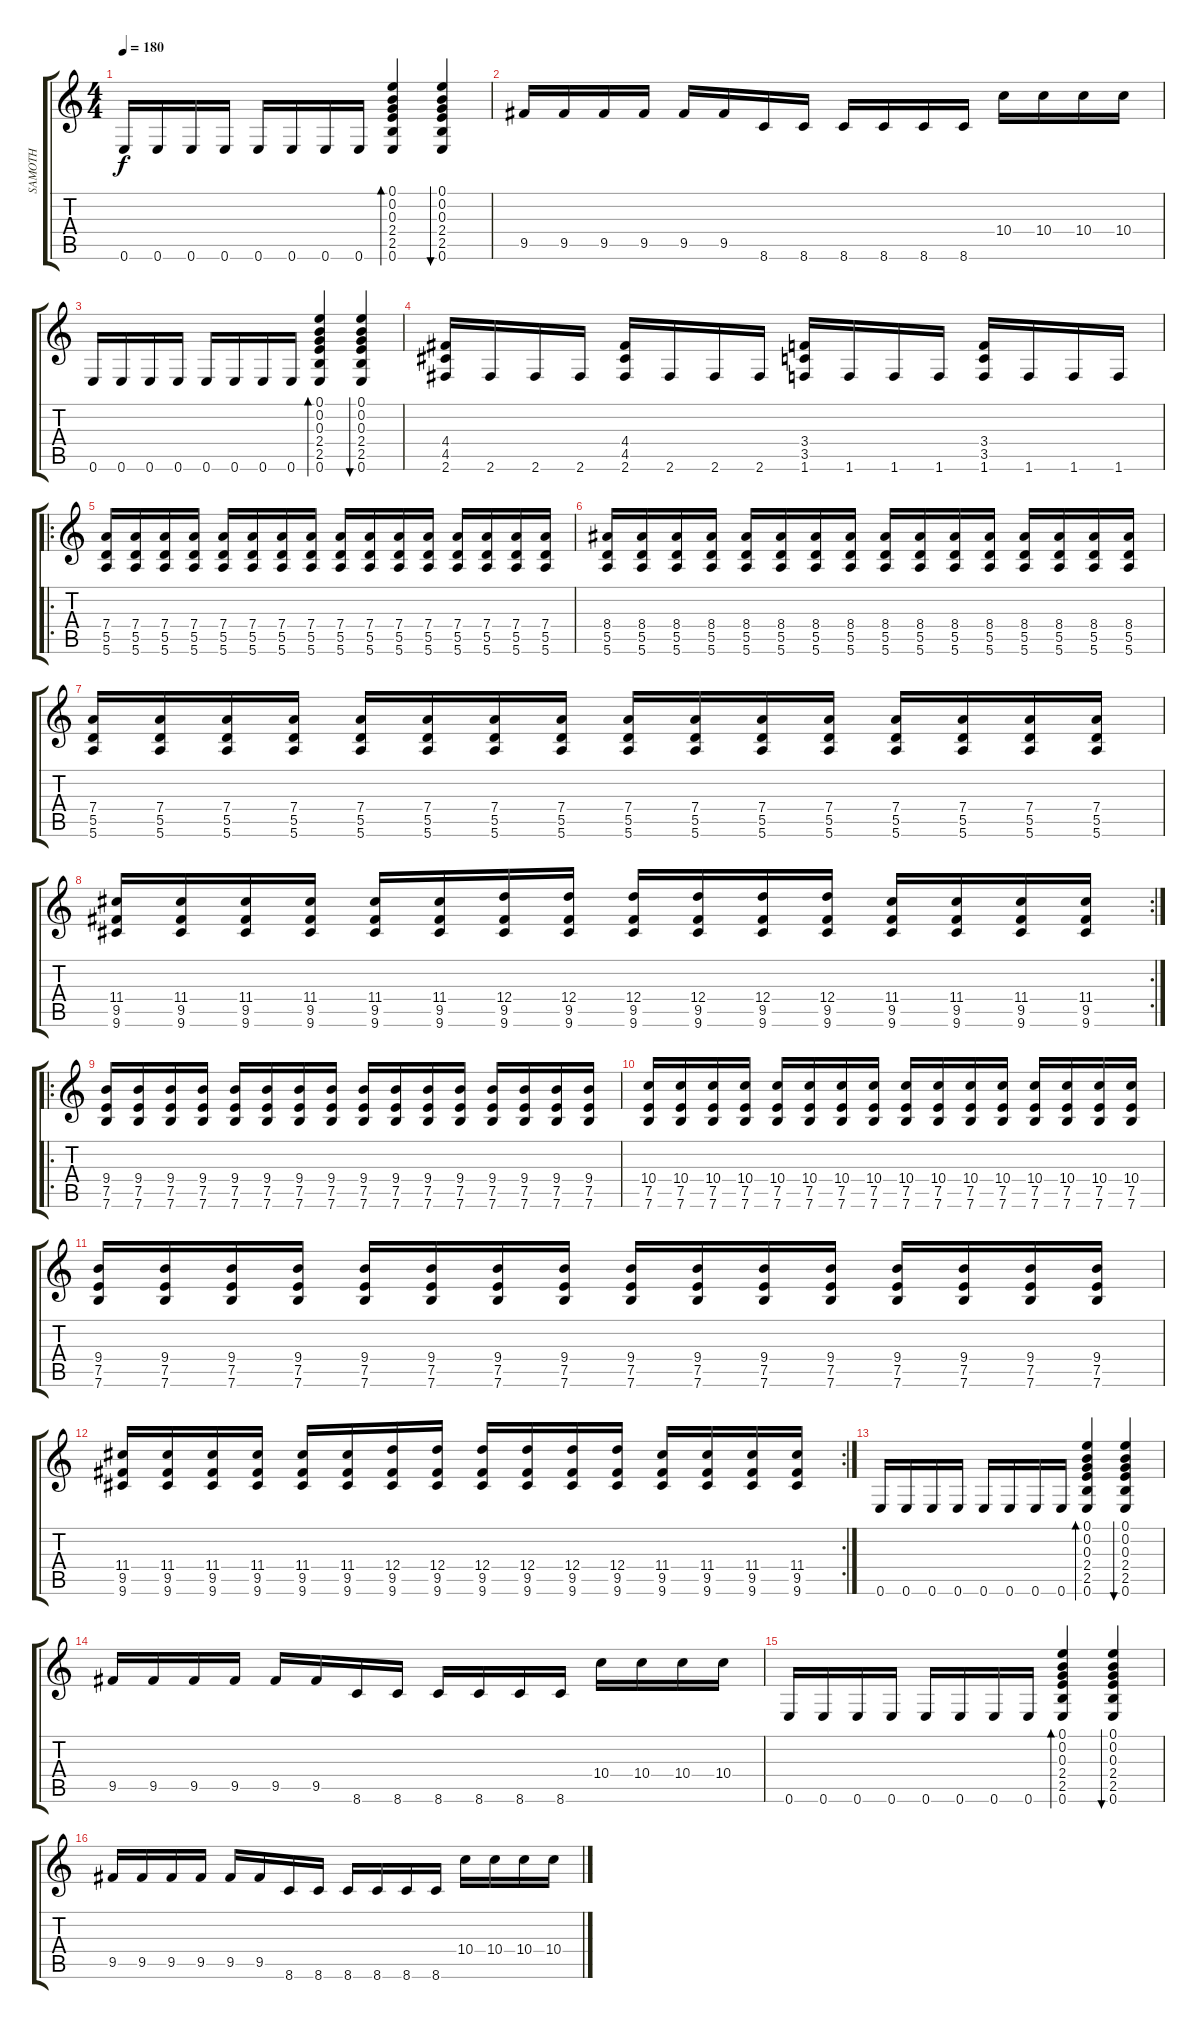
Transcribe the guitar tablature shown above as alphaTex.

\track ("SAMOTH" "SAMOTH") {instrument distortionguitar}
\staff {score tabs}
\tuning (E4 B3 G3 D3 A2 E2) {hide}
\ts (4 4)
\tempo 180
\clef g2
\ks c
0.6.16{dy f} 0.6.16 0.6.16 0.6.16 0.6.16 0.6.16 0.6.16 0.6.16 (0.1 0.2 0.3 2.4 2.5 0.6).4{bd 60} (0.1 0.2 0.3 2.4 2.5 0.6).4{bu 60} |
9.5.16 9.5.16 9.5.16 9.5.16 9.5.16 9.5.16 8.6.16 8.6.16 8.6.16 8.6.16 8.6.16 8.6.16 10.4.16 10.4.16 10.4.16 10.4.16 |
0.6.16 0.6.16 0.6.16 0.6.16 0.6.16 0.6.16 0.6.16 0.6.16 (0.1 0.2 0.3 2.4 2.5 0.6).4{bd 60} (0.1 0.2 0.3 2.4 2.5 0.6).4{bu 60} |
(4.4 4.5 2.6).16 2.6.16 2.6.16 2.6.16 (4.4 4.5 2.6).16 2.6.16 2.6.16 2.6.16 (3.4 3.5 1.6).16 1.6.16 1.6.16 1.6.16 (3.4 3.5 1.6).16 1.6.16 1.6.16 1.6.16 |
\ro
(7.4 5.5 5.6).16 (7.4 5.5 5.6).16 (7.4 5.5 5.6).16 (7.4 5.5 5.6).16 (7.4 5.5 5.6).16 (7.4 5.5 5.6).16 (7.4 5.5 5.6).16 (7.4 5.5 5.6).16 (7.4 5.5 5.6).16 (7.4 5.5 5.6).16 (7.4 5.5 5.6).16 (7.4 5.5 5.6).16 (7.4 5.5 5.6).16 (7.4 5.5 5.6).16 (7.4 5.5 5.6).16 (7.4 5.5 5.6).16 |
(8.4 5.5 5.6).16 (8.4 5.5 5.6).16 (8.4 5.5 5.6).16 (8.4 5.5 5.6).16 (8.4 5.5 5.6).16 (8.4 5.5 5.6).16 (8.4 5.5 5.6).16 (8.4 5.5 5.6).16 (8.4 5.5 5.6).16 (8.4 5.5 5.6).16 (8.4 5.5 5.6).16 (8.4 5.5 5.6).16 (8.4 5.5 5.6).16 (8.4 5.5 5.6).16 (8.4 5.5 5.6).16 (8.4 5.5 5.6).16 |
(7.4 5.5 5.6).16 (7.4 5.5 5.6).16 (7.4 5.5 5.6).16 (7.4 5.5 5.6).16 (7.4 5.5 5.6).16 (7.4 5.5 5.6).16 (7.4 5.5 5.6).16 (7.4 5.5 5.6).16 (7.4 5.5 5.6).16 (7.4 5.5 5.6).16 (7.4 5.5 5.6).16 (7.4 5.5 5.6).16 (7.4 5.5 5.6).16 (7.4 5.5 5.6).16 (7.4 5.5 5.6).16 (7.4 5.5 5.6).16 |
\rc 2
(11.4 9.5 9.6).16 (11.4 9.5 9.6).16 (11.4 9.5 9.6).16 (11.4 9.5 9.6).16 (11.4 9.5 9.6).16 (11.4 9.5 9.6).16 (12.4 9.5 9.6).16 (12.4 9.5 9.6).16 (12.4 9.5 9.6).16 (12.4 9.5 9.6).16 (12.4 9.5 9.6).16 (12.4 9.5 9.6).16 (11.4 9.5 9.6).16 (11.4 9.5 9.6).16 (11.4 9.5 9.6).16 (11.4 9.5 9.6).16 |
\ro
(9.4 7.5 7.6).16 (9.4 7.5 7.6).16 (9.4 7.5 7.6).16 (9.4 7.5 7.6).16 (9.4 7.5 7.6).16 (9.4 7.5 7.6).16 (9.4 7.5 7.6).16 (9.4 7.5 7.6).16 (9.4 7.5 7.6).16 (9.4 7.5 7.6).16 (9.4 7.5 7.6).16 (9.4 7.5 7.6).16 (9.4 7.5 7.6).16 (9.4 7.5 7.6).16 (9.4 7.5 7.6).16 (9.4 7.5 7.6).16 |
(10.4 7.5 7.6).16 (10.4 7.5 7.6).16 (10.4 7.5 7.6).16 (10.4 7.5 7.6).16 (10.4 7.5 7.6).16 (10.4 7.5 7.6).16 (10.4 7.5 7.6).16 (10.4 7.5 7.6).16 (10.4 7.5 7.6).16 (10.4 7.5 7.6).16 (10.4 7.5 7.6).16 (10.4 7.5 7.6).16 (10.4 7.5 7.6).16 (10.4 7.5 7.6).16 (10.4 7.5 7.6).16 (10.4 7.5 7.6).16 |
(9.4 7.5 7.6).16 (9.4 7.5 7.6).16 (9.4 7.5 7.6).16 (9.4 7.5 7.6).16 (9.4 7.5 7.6).16 (9.4 7.5 7.6).16 (9.4 7.5 7.6).16 (9.4 7.5 7.6).16 (9.4 7.5 7.6).16 (9.4 7.5 7.6).16 (9.4 7.5 7.6).16 (9.4 7.5 7.6).16 (9.4 7.5 7.6).16 (9.4 7.5 7.6).16 (9.4 7.5 7.6).16 (9.4 7.5 7.6).16 |
\rc 2
(11.4 9.5 9.6).16 (11.4 9.5 9.6).16 (11.4 9.5 9.6).16 (11.4 9.5 9.6).16 (11.4 9.5 9.6).16 (11.4 9.5 9.6).16 (12.4 9.5 9.6).16 (12.4 9.5 9.6).16 (12.4 9.5 9.6).16 (12.4 9.5 9.6).16 (12.4 9.5 9.6).16 (12.4 9.5 9.6).16 (11.4 9.5 9.6).16 (11.4 9.5 9.6).16 (11.4 9.5 9.6).16 (11.4 9.5 9.6).16 |
0.6.16 0.6.16 0.6.16 0.6.16 0.6.16 0.6.16 0.6.16 0.6.16 (0.1 0.2 0.3 2.4 2.5 0.6).4{bd 60} (0.1 0.2 0.3 2.4 2.5 0.6).4{bu 60} |
9.5.16 9.5.16 9.5.16 9.5.16 9.5.16 9.5.16 8.6.16 8.6.16 8.6.16 8.6.16 8.6.16 8.6.16 10.4.16 10.4.16 10.4.16 10.4.16 |
0.6.16 0.6.16 0.6.16 0.6.16 0.6.16 0.6.16 0.6.16 0.6.16 (0.1 0.2 0.3 2.4 2.5 0.6).4{bd 60} (0.1 0.2 0.3 2.4 2.5 0.6).4{bu 60} |
9.5.16 9.5.16 9.5.16 9.5.16 9.5.16 9.5.16 8.6.16 8.6.16 8.6.16 8.6.16 8.6.16 8.6.16 10.4.16 10.4.16 10.4.16 10.4.16
